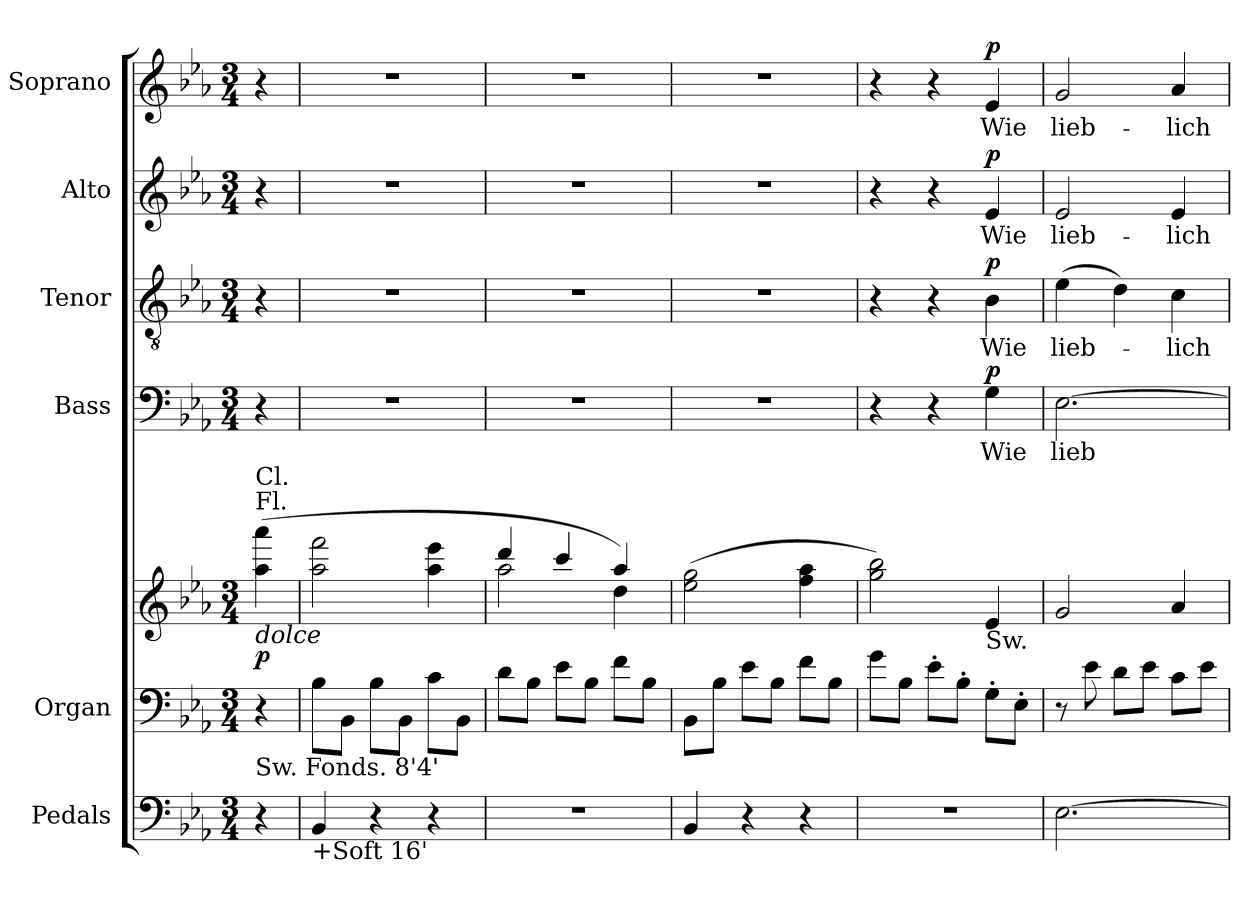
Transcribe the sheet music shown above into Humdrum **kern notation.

**kern	**kern	**kern	**dynam	**kern	**text	**dynam	**kern	**text	**dynam	**kern	**text	**dynam	**kern	**text	**dynam
*part6	*part5	*part5	*part5	*part4	*part4	*part4	*part3	*part3	*part3	*part2	*part2	*part2	*part1	*part1	*part1
*staff7	*staff6	*staff5	*staff5/6	*staff4	*staff4	*staff4	*staff3	*staff3	*staff3	*staff2	*staff2	*staff2	*staff1	*staff1	*staff1
*I"Pedals	*I"Organ	*	*	*I"Bass	*	*	*I"Tenor	*	*	*I"Alto	*	*	*I"Soprano	*	*
*I'Ped.	*I'Org.	*	*	*I'B.	*	*	*I'T.	*	*	*I'A.	*	*	*I'S.	*	*
!!LO:PB:g=z
*clefF4	*clefF4	*clefG2	*	*clefF4	*	*	*clefGv2	*	*	*clefG2	*	*	*clefG2	*	*
*	*	*	*	*	*	*	*ITrd7c12	*	*	*	*	*	*	*	*
*k[b-e-a-]	*k[b-e-a-]	*k[b-e-a-]	*	*k[b-e-a-]	*	*	*k[b-e-a-]	*	*	*k[b-e-a-]	*	*	*k[b-e-a-]	*	*
*E-:	*E-:	*E-:	*	*E-:	*	*	*E-:	*	*	*E-:	*	*	*E-:	*	*
*M3/4	*M3/4	*M3/4	*	*M3/4	*	*	*M3/4	*	*	*M3/4	*	*	*M3/4	*	*
*MM100	*MM100	*MM100	*	*MM100	*	*	*MM100	*	*	*MM100	*	*	*MM100	*	*
=	=	=	=	=	=	=	=	=	=	=	=	=	=	=	=
!	!	!LO:TX:a:t=Fl.	!	!	!	!	!	!	!	!	!	!	!	!	!
!	!	!LO:TX:t=Cl.	!	!	!	!	!	!	!	!	!	!	!	!	!
!	!	!LO:TX:b:i:t=dolce	!	!	!	!	!	!	!	!	!	!	!	!	!
!	!LO:TX:b:t=Sw. Fonds. 8'4'	!	!	!	!	!	!	!	!	!	!	!	!	!	!
4r	4r	(4aa-i\ 4aaa-i	p	4r	.	.	4r	.	.	4r	.	.	4r	.	.
=1	=1	=1	=1	=1	=1	=1	=1	=1	=1	=1	=1	=1	=1	=1	=1
!LO:TX:b:t=+Soft 16'	!	!	!	!	!	!	!	!	!	!	!	!	!	!	!
!	!	!	!	!LO:N:vis=1	!	!	!LO:N:vis=1	!	!	!LO:N:vis=1	!	!	!LO:N:vis=1	!	!
4BB-i/	8B-i\L	2aa-i\ 2fffi	.	2.r	.	.	2.r	.	.	2.r	.	.	2.r	.	.
.	8BB-i\J	.	.	.	.	.	.	.	.	.	.	.	.	.	.
4r	8B-i\L	.	.	.	.	.	.	.	.	.	.	.	.	.	.
.	8BB-i\J	.	.	.	.	.	.	.	.	.	.	.	.	.	.
4r	8ci\L	4aa-i\ 4eee-i	.	.	.	.	.	.	.	.	.	.	.	.	.
.	8BB-i\J	.	.	.	.	.	.	.	.	.	.	.	.	.	.
=2	=2	=2	=2	=2	=2	=2	=2	=2	=2	=2	=2	=2	=2	=2	=2
!LO:N:vis=1	!	!	!	!LO:N:vis=1	!	!	!LO:N:vis=1	!	!	!LO:N:vis=1	!	!	!LO:N:vis=1	!	!
*	*	*^	*	*	*	*	*	*	*	*	*	*	*	*	*
2.r	8di\L	4dddi/	2aa-i\	.	2.r	.	.	2.r	.	.	2.r	.	.	2.r	.	.
.	8B-i\J	.	.	.	.	.	.	.	.	.	.	.	.	.	.	.
.	8e-i\L	4ccci/	.	.	.	.	.	.	.	.	.	.	.	.	.	.
.	8B-i\J	.	.	.	.	.	.	.	.	.	.	.	.	.	.	.
.	8fi\L	4aa-i/)	4ddi\	.	.	.	.	.	.	.	.	.	.	.	.	.
.	8B-i\J	.	.	.	.	.	.	.	.	.	.	.	.	.	.	.
*	*	*v	*v	*	*	*	*	*	*	*	*	*	*	*	*	*
=3	=3	=3	=3	=3	=3	=3	=3	=3	=3	=3	=3	=3	=3	=3	=3
!	!	!	!	!LO:N:vis=1	!	!	!LO:N:vis=1	!	!	!LO:N:vis=1	!	!	!LO:N:vis=1	!	!
4BB-i/	8BB-i\L	(2ee-i\ 2ggi	.	2.r	.	.	2.r	.	.	2.r	.	.	2.r	.	.
.	8B-i\J	.	.	.	.	.	.	.	.	.	.	.	.	.	.
4r	8e-i\L	.	.	.	.	.	.	.	.	.	.	.	.	.	.
.	8B-i\J	.	.	.	.	.	.	.	.	.	.	.	.	.	.
4r	8fi\L	4ffi\ 4aa-i	.	.	.	.	.	.	.	.	.	.	.	.	.
.	8B-i\J	.	.	.	.	.	.	.	.	.	.	.	.	.	.
=4	=4	=4	=4	=4	=4	=4	=4	=4	=4	=4	=4	=4	=4	=4	=4
!LO:N:vis=1	!	!	!	!	!	!	!	!	!	!	!	!	!	!	!
2.r	8gi\L	2ggi\ 2bb-i)	.	4r	.	.	4r	.	.	4r	.	.	4r	.	.
.	8B-i\J	.	.	.	.	.	.	.	.	.	.	.	.	.	.
.	8e-'i\L	.	.	4r	.	.	4r	.	.	4r	.	.	4r	.	.
.	8B-'i\J	.	.	.	.	.	.	.	.	.	.	.	.	.	.
!	!	!	!	!	!LO:LY:b:color=#000000	!	!	!	!	!	!	!	!	!	!
!	!	!	!	!	!	!	!	!LO:LY:b:color=#000000	!	!	!	!	!	!	!
!	!	!	!	!	!	!	!	!	!	!	!LO:LY:b:color=#000000	!	!	!	!
!	!	!LO:TX:b:t=Sw.	!	!	!	!	!	!	!	!	!	!	!	!	!
!	!	!	!	!	!	!	!	!	!	!	!	!	!	!LO:LY:b:color=#000000	!
.	8G'i\L	4e-i/	.	4Gi\	Wie	p	4BB-i\	Wie	p	4e-i/	Wie	p	4e-i/	Wie	p
.	8E-'i\J	.	.	.	.	.	.	.	.	.	.	.	.	.	.
=5	=5	=5	=5	=5	=5	=5	=5	=5	=5	=5	=5	=5	=5	=5	=5
!	!	!	!	!	!LO:LY:b:color=#000000	!	!	!	!	!	!	!	!	!	!
!	!	!	!	!	!	!	!	!LO:LY:b:color=#000000	!	!	!	!	!	!	!
!	!	!	!	!	!	!	!	!	!	!	!LO:LY:b:color=#000000	!	!	!	!
!	!	!	!	!	!	!	!	!	!	!	!	!	!	!LO:LY:b:color=#000000	!
[2.E-i\	8r	2gi/	.	[2.E-i\	lieb-	.	(4E-i\	lieb-	.	2e-i/	lieb-	.	2gi/	lieb-	.
.	8e-i\	.	.	.	.	.	.	.	.	.	.	.	.	.	.
.	8di\L	.	.	.	.	.	4Di\)	.	.	.	.	.	.	.	.
.	8e-i\J	.	.	.	.	.	.	.	.	.	.	.	.	.	.
!	!	!	!	!	!	!	!	!LO:LY:b:color=#000000	!	!	!	!	!	!	!
!	!	!	!	!	!	!	!	!	!	!	!LO:LY:b:color=#000000	!	!	!	!
!	!	!	!	!	!	!	!	!	!	!	!	!	!	!LO:LY:b:color=#000000	!
.	8ci\L	4a-i/	.	.	.	.	4Ci\	-lich	.	4e-i/	-lich	.	4a-i/	-lich	.
.	8e-i\J	.	.	.	.	.	.	.	.	.	.	.	.	.	.
=	=	=	=	=	=	=	=	=	=	=	=	=	=	=	=
*-	*-	*-	*-	*-	*-	*-	*-	*-	*-	*-	*-	*-	*-	*-	*-
